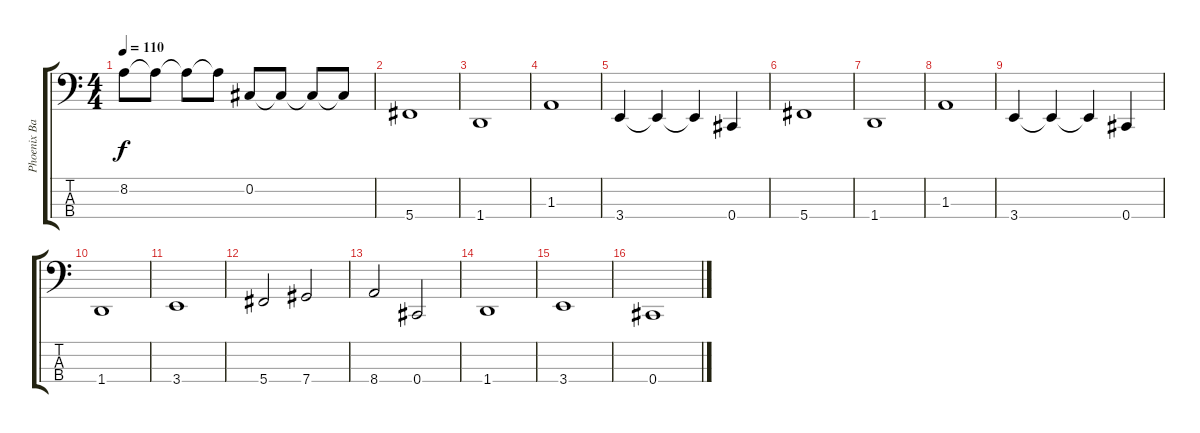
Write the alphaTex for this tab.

\track ("Phoenix Bass1" "Phoenix Ba") {instrument acousticguitarsteel}
\staff {score tabs}
\tuning (Gb2 Db2 Ab1 Db1) {hide}
\ts (4 4)
\tempo 110
\clef f4
\ks c
8.2.8{dy f} 8.2{t}.8 8.2{t}.8 8.2{t}.8 0.2.8 0.2{t}.8 0.2{t}.8 0.2{t}.8 |
5.4.1 |
1.4.1 |
1.3.1 |
3.4.4 3.4{t}.4 3.4{t}.4 0.4.4 |
5.4.1 |
1.4.1 |
1.3.1 |
3.4.4 3.4{t}.4 3.4{t}.4 0.4.4 |
1.4.1 |
3.4.1 |
5.4.2 7.4.2 |
8.4.2 0.4.2 |
1.4.1 |
3.4.1 |
0.4.1
